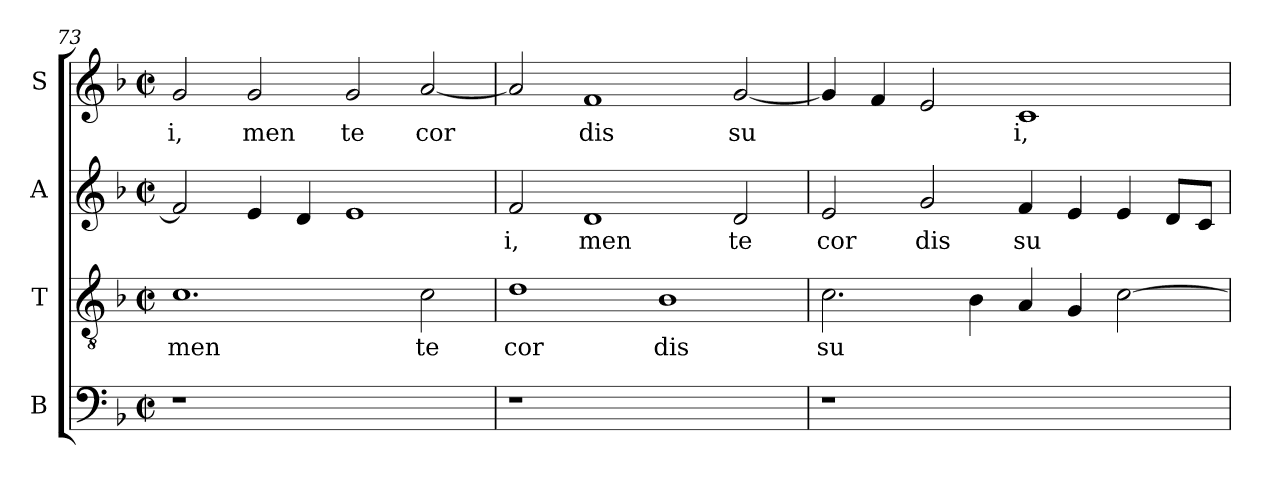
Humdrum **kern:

**kern	**kern	**text	**kern	**text	**kern	**text
*part4	*part3	*part3	*part2	*part2	*part1	*part1
*staff4	*staff3	*staff3	*staff2	*staff2	*staff1	*staff1
*I"B	*I"T	*	*I"A	*	*I"S	*
*I'B	*I'T	*	*I'A	*	*I'S	*
!!LO:PB:g=z
*clefF4	*clefGv2	*	*clefG2	*	*clefG2	*
*k[b-]	*k[b-]	*	*k[b-]	*	*k[b-]	*
*F:	*F:	*	*F:	*	*F:	*
*M2/2	*M2/2	*	*M2/2	*	*M2/2	*
*met(c|)	*met(c|)	*	*met(c|)	*	*met(c|)	*
=73	=73	=73	=73	=73	=73	=73
!	!	!LO:LY:b:cj	!	!LO:LY:b:cj	!	!LO:LY:b:cj
1r	1.c	men	2f/]	.	2g/	i,
!	!	!	!	!LO:LY:b:cj	!	!LO:LY:b:cj
.	.	.	4e/	.	2g/	men
!	!	!	!	!LO:LY:b:cj	!	!
.	.	.	4d/	.	.	.
!	!	!	!	!LO:LY:b:cj	!	!LO:LY:b:cj
1ryy	.	.	1e	.	2g/	te
!	!	!LO:LY:b:cj	!	!	!	!LO:LY:b:cj
.	2c\	te	.	.	[<2a/	cor
=74	=74	=74	=74	=74	=74	=74
!	!	!LO:LY:b:cj	!	!LO:LY:b:cj	!	!LO:LY:b:cj
1r	1d	cor	2f/	i,	2a/]	.
!	!	!	!	!LO:LY:b:cj	!	!LO:LY:b:cj
.	.	.	1d	men	1f	dis
!	!	!LO:LY:b:cj	!	!	!	!
1ryy	1B-	dis	.	.	.	.
!	!	!	!	!LO:LY:b:cj	!	!LO:LY:b:cj
.	.	.	2d/	te	[<2g/	su
=75	=75	=75	=75	=75	=75	=75
!	!	!LO:LY:b:cj	!	!LO:LY:b:cj	!	!LO:LY:b:cj
1r	2.c\	su	2e/	cor	4g/]	.
!	!	!	!	!	!	!LO:LY:b:cj
.	.	.	.	.	4f/	.
!	!	!	!	!LO:LY:b:cj	!	!LO:LY:b:cj
.	.	.	2g/	dis	2e/	.
!	!	!LO:LY:b:cj	!	!	!	!
.	4B-\	.	.	.	.	.
!	!	!LO:LY:b:cj	!	!LO:LY:b:cj	!	!LO:LY:b:cj
1ryy	4A/	.	4f/	su	1c	i,
!	!	!LO:LY:b:cj	!	!LO:LY:b:cj	!	!
.	4G/	.	4e/	.	.	.
!	!	!LO:LY:b:cj	!	!LO:LY:b:cj	!	!
.	[>2c\	.	4e/	.	.	.
!	!	!	!	!LO:LY:b:cj	!	!
.	.	.	8d/L	.	.	.
!	!	!	!	!LO:LY:b:cj	!	!
.	.	.	8c/J	.	.	.
=	=	=	=	=	=	=
*-	*-	*-	*-	*-	*-	*-
